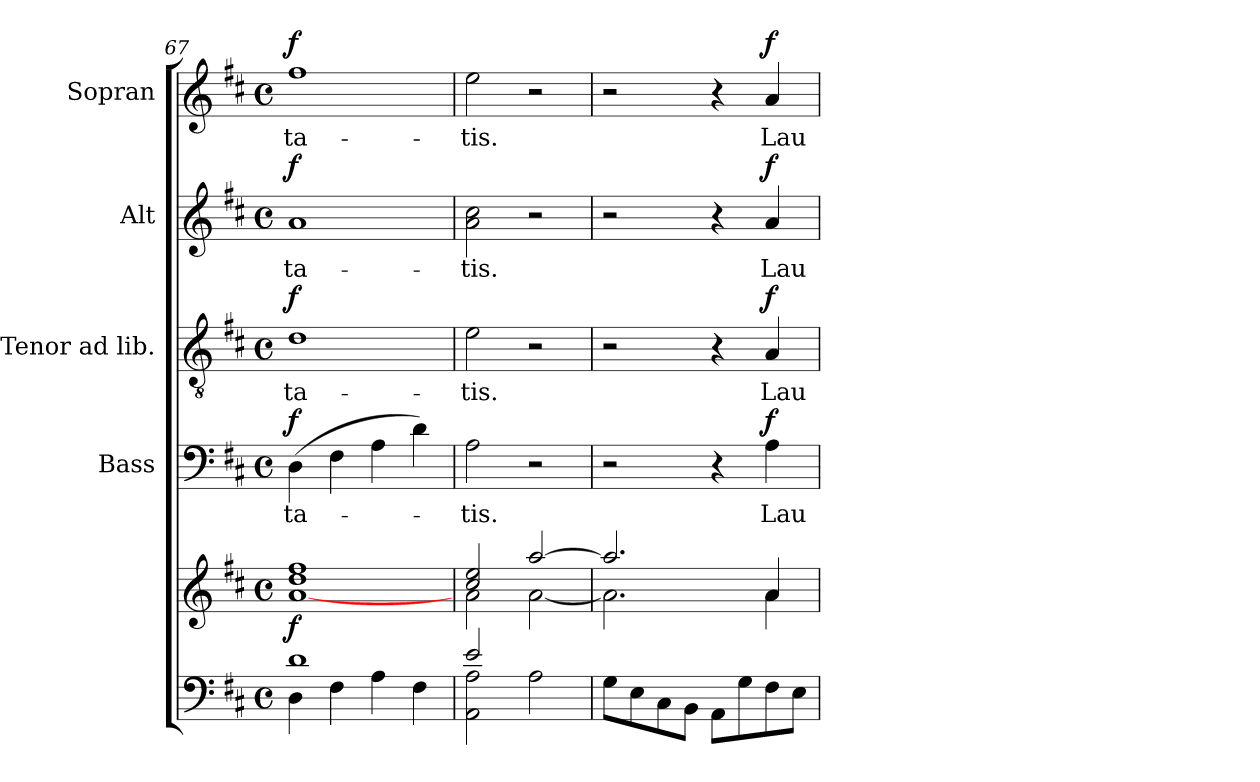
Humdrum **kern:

**kern	**kern	**dynam	**kern	**text	**dynam	**kern	**text	**dynam	**kern	**text	**dynam	**kern	**text	**dynam
*part5	*part5	*part5	*part4	*part4	*part4	*part3	*part3	*part3	*part2	*part2	*part2	*part1	*part1	*part1
*staff6	*staff5	*staff5/6	*staff4	*staff4	*staff4	*staff3	*staff3	*staff3	*staff2	*staff2	*staff2	*staff1	*staff1	*staff1
*	*	*	*I"Bass	*	*	*I"Tenor ad lib.	*	*	*I"Alt	*	*	*I"Sopran	*	*
*	*	*	*I'B.	*	*	*I'T.	*	*	*I'A.	*	*	*I'S.	*	*
*clefF4	*clefG2	*	*clefF4	*	*	*clefGv2	*	*	*clefG2	*	*	*clefG2	*	*
*k[f#c#]	*k[f#c#]	*	*k[f#c#]	*	*	*k[f#c#]	*	*	*k[f#c#]	*	*	*k[f#c#]	*	*
*D:	*D:	*	*D:	*	*	*D:	*	*	*D:	*	*	*D:	*	*
*M4/4	*M4/4	*	*M4/4	*	*	*M4/4	*	*	*M4/4	*	*	*M4/4	*	*
*met(c)	*met(c)	*	*met(c)	*	*	*met(c)	*	*	*met(c)	*	*	*met(c)	*	*
=67	=67	=67	=67	=67	=67	=67	=67	=67	=67	=67	=67	=67	=67	=67
*^	*	*	*	*	*	*	*	*	*	*	*	*	*	*
!	!	!	!LO:DY:b	!	!LO:LY:b	!LO:DY:a	!	!LO:LY:b	!LO:DY:a	!	!LO:LY:b	!LO:DY:a	!	!LO:LY:b	!LO:DY:a
1d	4D\	[<1a 1dd 1ff#	f	(>4D\	-ta-	f	1d	-ta-	f	1a	-ta-	f	1ff#	-ta-	f
.	4F#\	.	.	4F#\	.	.	.	.	.	.	.	.	.	.	.
.	4A\	.	.	4A\	.	.	.	.	.	.	.	.	.	.	.
.	4F#\	.	.	4d\)	.	.	.	.	.	.	.	.	.	.	.
=68	=68	=68	=68	=68	=68	=68	=68	=68	=68	=68	=68	=68	=68	=68	=68
*	*	*^	*	*	*	*	*	*	*	*	*	*	*	*	*
!	!	!	!	!	!	!LO:LY:b	!	!	!LO:LY:b	!	!	!LO:LY:b	!	!	!LO:LY:b	!
2e/	2AA\ 2A\	2cc#/ 2ee/	2a\	.	2A\	-tis.	.	2e\	-tis.	.	2a\ 2cc#\	-tis.	.	2ee\	-tis.	.
2ryy	2A\	[>2aa/	[<2a\	.	2r	.	.	2r	.	.	2r	.	.	2r	.	.
*v	*v	*	*	*	*	*	*	*	*	*	*	*	*	*	*	*
!!LO:LB:g=z
=69	=69	=69	=69	=69	=69	=69	=69	=69	=69	=69	=69	=69	=69	=69	=69
8G\L	2.aa/]	2.a\]	.	2r	.	.	2r	.	.	2r	.	.	2r	.	.
8E\	.	.	.	.	.	.	.	.	.	.	.	.	.	.	.
8C#\	.	.	.	.	.	.	.	.	.	.	.	.	.	.	.
8BB\J	.	.	.	.	.	.	.	.	.	.	.	.	.	.	.
8AA\L	.	.	.	4r	.	.	4r	.	.	4r	.	.	4r	.	.
8G\	.	.	.	.	.	.	.	.	.	.	.	.	.	.	.
!	!	!	!	!	!LO:LY:b	!LO:DY:a	!	!LO:LY:b	!LO:DY:a	!	!LO:LY:b	!LO:DY:a	!	!LO:LY:b	!LO:DY:a
8F#\	4a/	4a\	.	4A\	Lau-	f	4A/	Lau-	f	4a/	Lau-	f	4a/	Lau-	f
8E\J	.	.	.	.	.	.	.	.	.	.	.	.	.	.	.
*	*v	*v	*	*	*	*	*	*	*	*	*	*	*	*	*
=	=	=	=	=	=	=	=	=	=	=	=	=	=	=
*-	*-	*-	*-	*-	*-	*-	*-	*-	*-	*-	*-	*-	*-	*-
